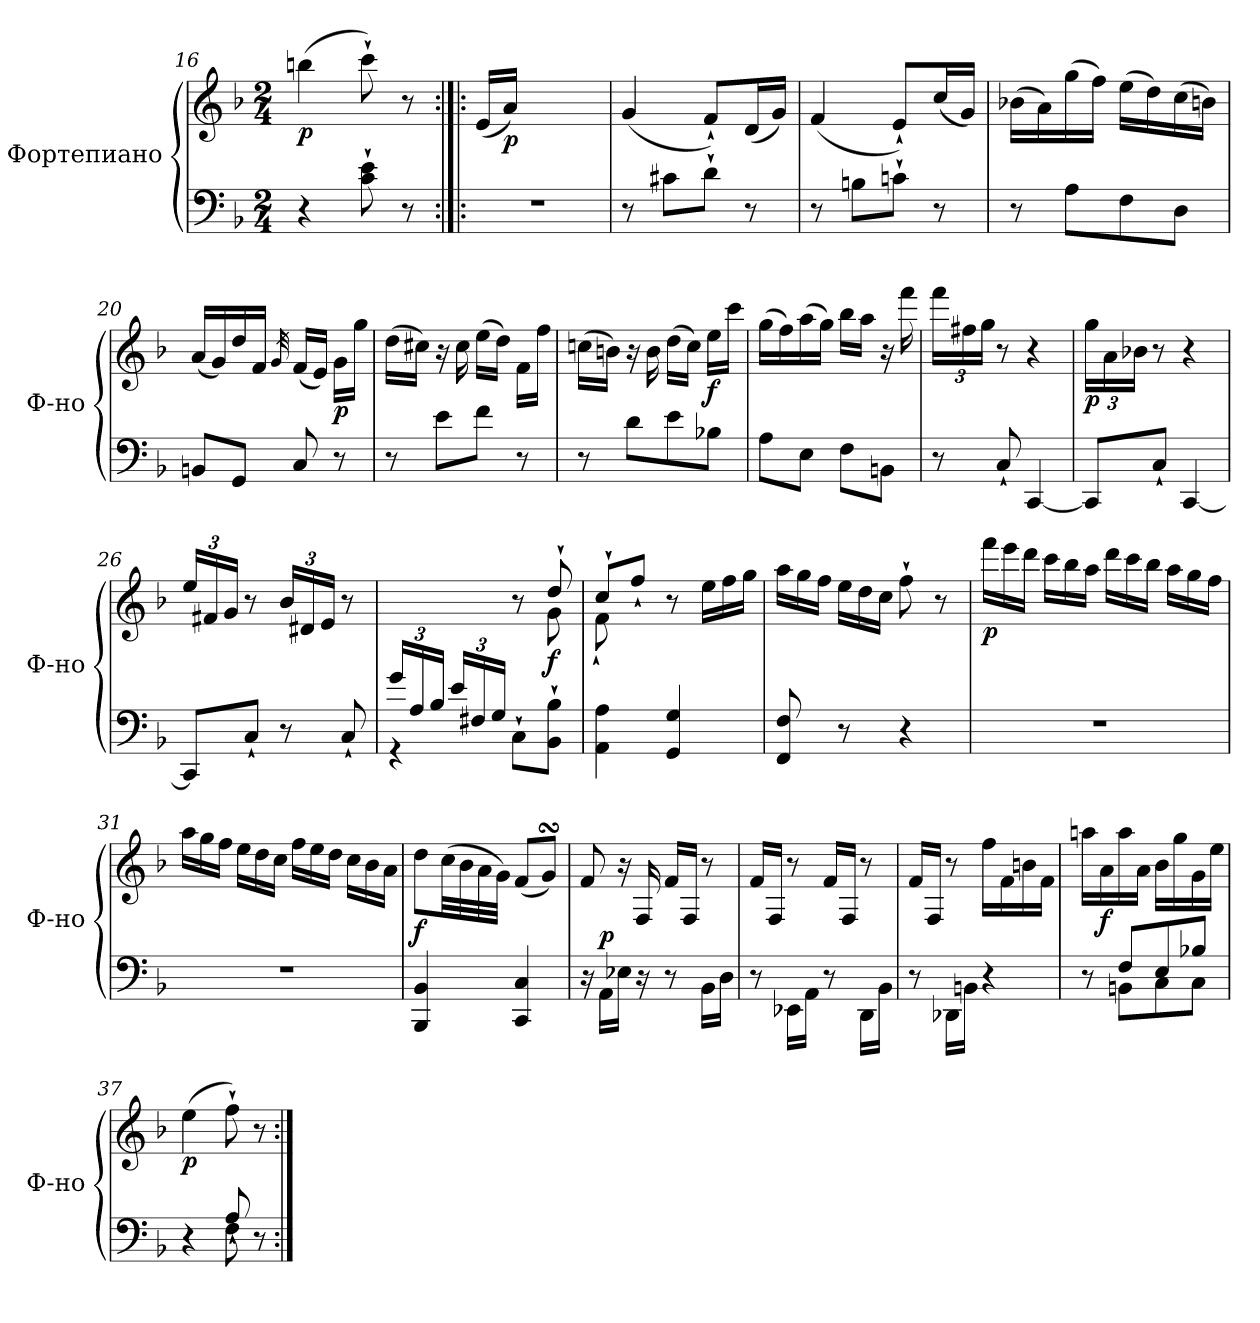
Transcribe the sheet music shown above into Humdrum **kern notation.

**kern	**kern	**dynam
*part1	*part1	*part1
*staff2	*staff1	*staff1/2
*I"Фортепиано	*	*
*I'Ф-но	*	*
*clefF4	*clefG2	*
*k[b-]	*k[b-]	*
*F:	*F:	*
*M2/4	*M2/4	*
=16	=16	=16
!	!	!LO:DY:b
4r	(>4bbn\	p
8c\`> 8e\`>	8ccc`>\)	.
8r	8r	.
!!LO:LB:g=z
=16X1:|!|:	=16X1:|!|:	=16X1:|!|:
2r	(<16e/LL	.
!	!	!LO:DY:b
.	16a/JJ)	p
.	4.ryy	.
=17	=17	=17
8r	(<4g/	.
8c#X\L	.	.
8d`\J	8f`</L)	.
8r	(<16d/L	.
.	16g/JJ)	.
=18	=18	=18
8r	(<4f/	.
8Bn\L	.	.
8cn`\J	8e`</L)	.
8r	(<16cc/L	.
.	16g/JJ)	.
=19	=19	=19
8r	(>16b-X\LL	.
.	16a\)	.
8A\L	(>16gg\	.
.	16ff\JJ)	.
8F\	(>16ee\LL	.
.	16dd\)	.
8D\J	(>16cc\	.
.	16bn\JJ)	.
=20	=20	=20
8BBn/L	(<16a/LL	.
.	16g/)	.
8GG/J	16dd/	.
.	16f/JJ	.
.	32qg/	.
8C/	(<16f/LL	.
.	16e/JJ)	.
!	!	!LO:DY:b
8r	16g\LL	p
.	16gg\JJ	.
!!LO:PB:g=z
=21	=21	=21
8r	(>16dd\LL	.
.	16cc#X\JJ)	.
8e\L	16r	.
.	16cc#i\	.
8f\J	(>16ee\LL	.
.	16dd\JJ)	.
8r	16f\LL	.
.	16ff\JJ	.
=22	=22	=22
8r	(>16ccn\LL	.
.	16bn\JJ)	.
8d\L	16r	.
.	16b\	.
8e\	(>16dd\LL	.
.	16cc\JJ)	.
!	!	!LO:DY:b
8B-X\J	16ee\LL	f
.	16ccc\JJ	.
=23	=23	=23
8A\L	(>16gg\LL	.
.	16ff\)	.
8E\J	(>16aa\	.
.	16gg\JJ)	.
8F\L	16bb-\LL	.
.	16aa\JJ	.
8BBn\J	16r	.
.	16fff\	.
!!LO:LB:g=z
=24	=24	=24
*	*Xbrackettup	*
8r	24fff\LL	.
.	24ff#X\	.
.	24gg\JJ	.
8C`/	8r	.
[4CC/	4r	.
=25	=25	=25
!	!	!LO:DY:b
8CC/L]	24gg\LL	p
.	24a\	.
.	24b-X\JJ	.
8C`</J	8r	.
[4CC/	4r	.
=26	=26	=26
8CC/L]	24ee/LL	.
.	24f#X/	.
.	24g/JJ	.
8C`/J	8r	.
8r	24b-/LL	.
.	24d#X/	.
.	24e/JJ	.
8C`</	8r	.
=27	=27	=27
*Xbrackettup	*	*
*^	*^	*
24g/LL	4r	4ryy	4.ryy	.
24A/	.	.	.	.
24B-/JJ	.	.	.	.
24e/LL	.	.	.	.
24F#X/	.	.	.	.
24G/JJ	.	.	.	.
4ryy	8C`>\L	8r	.	.
!	!	!	!	!LO:DY:b
.	8BB-\`> 8B-\`>J	8dd`>/	8g\	f
*v	*v	*	*	*
!!LO:LB:g=z	!!
=28	=28	=28	=28
4AA\ 4A\	8cc`/L	8f`\	.
.	8ff`>/J	4.ryy	.
4GG/ 4G/	8r	.	.
*	*Xtuplet	*	*
.	24ee\LL	.	.
.	24ff\	.	.
.	24gg\JJ	.	.
*	*v	*v	*
=29	=29	=29
8FF/ 8F/	24aa\LL	.
.	24gg\	.
.	24ff\JJ	.
8r	24ee\LL	.
.	24dd\	.
.	24cc\JJ	.
4r	8ff`>\	.
.	8r	.
=30	=30	=30
!	!	!LO:DY:b
2r	24fff\LL	p
.	24eee\	.
.	24ddd\JJ	.
.	24ccc\LL	.
.	24bb-\	.
.	24aa\JJ	.
.	24ddd\LL	.
.	24ccc\	.
.	24bb-\JJ	.
.	24aa\LL	.
.	24gg\	.
.	24ff\JJ	.
!!LO:LB:g=z
=31	=31	=31
2r	24aa\LL	.
.	24gg\	.
.	24ff\JJ	.
.	24ee\LL	.
.	24dd\	.
.	24cc\JJ	.
.	24ff\LL	.
.	24ee\	.
.	24dd\JJ	.
.	24cc\LL	.
.	24b-\	.
.	24a\JJ	.
=32	=32	=32
!	!	!LO:DY:b
4BBB-/ 4BB-/	8dd\L	f
.	(>32cc\LL	.
.	32b-\	.
.	32a\	.
.	32g\JJJ)	.
4CC/ 4C/	(<8f/L	.
.	8gsSSS/J)	.
=33	=33	=33
16r	8f/	.
!	!	!LO:DY:a=2
16AA\LL	.	p
16E-X\JJ	16r	.
16r	16F/	.
8r	16f/LL	.
.	16F/JJ	.
16BB-\LL	8r	.
16D\JJ	.	.
=34	=34	=34
8r	16f/LL	.
.	16F/JJ	.
16EE-X\LL	8r	.
16AA\JJ	.	.
8r	16f/LL	.
.	16F/JJ	.
16DD\LL	8r	.
16BB-\JJ	.	.
!!LO:LB:g=z
=35	=35	=35
8r	16f/LL	.
.	16F/JJ	.
16DD-X\LL	8r	.
16BBn\JJ	.	.
4r	16ff\LL	.
.	16f\	.
.	16bn\	.
.	16f\JJ	.
=36	=36	=36
*^	*	*
8r	8ryy	16aan\LL	.
!	!	!	!LO:DY:b
.	.	16a\	f
8BBn\L	8F/L	16aa\	.
.	.	16a\JJ	.
8C\	8E/	16b-\LL	.
.	.	16gg\	.
8C\J	8B-X/J	16g\	.
.	.	16ee\JJ	.
=37	=37	=37	=37
!	!	!	!LO:DY:b
4r	4ryy	(>4ee\	p
8F\	8A`/	8ff`>\)	.
8r	8ryy	8r	.
*v	*v	*	*
=:|!	=:|!	=:|!
*-	*-	*-
